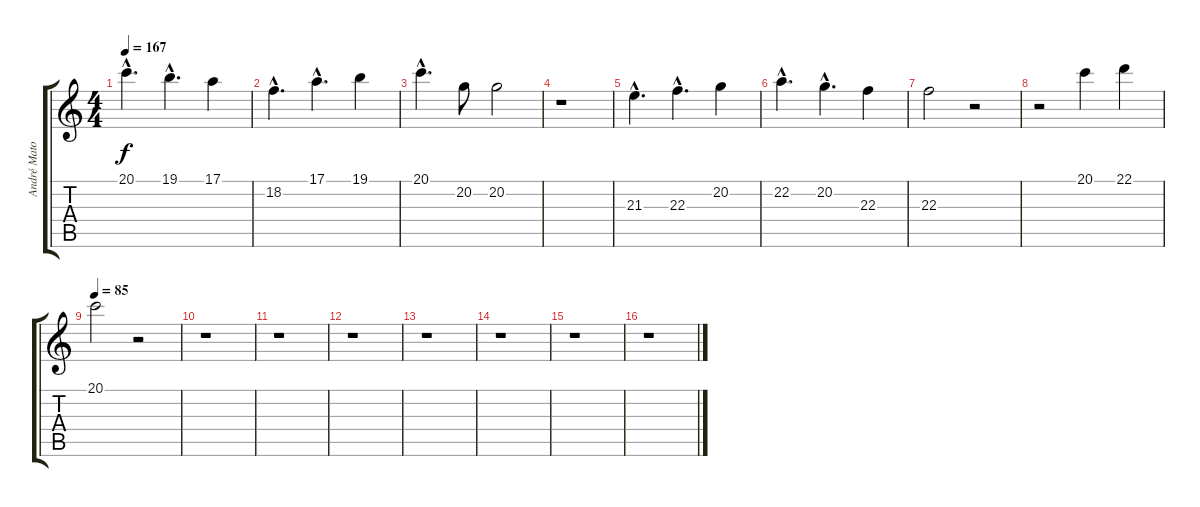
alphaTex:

\track ("André Matos" "André Mato") {instrument lead6voice}
\staff {score tabs}
\tuning (E4 B3 G3 D3 A2 E2) {hide}
\ts (4 4)
\tempo 167
\clef g2
\ks c
20.1{hac}.4{d dy f} 19.1{hac}.4{d} 17.1.4 |
18.2{hac}.4{d} 17.1{hac}.4{d} 19.1.4 |
20.1{hac}.4{d} 20.2.8 20.2.2 |
r.1 |
21.3{hac}.4{d} 22.3{hac}.4{d} 20.2.4 |
22.2{hac}.4{d} 20.2{hac}.4{d} 22.3.4 |
22.3.2 r.2 |
r.2 20.1.4 22.1.4 |
\tempo 85
20.1.2 r.2 |
r.1 |
r.1 |
r.1 |
r.1 |
r.1 |
r.1 |
r.1
